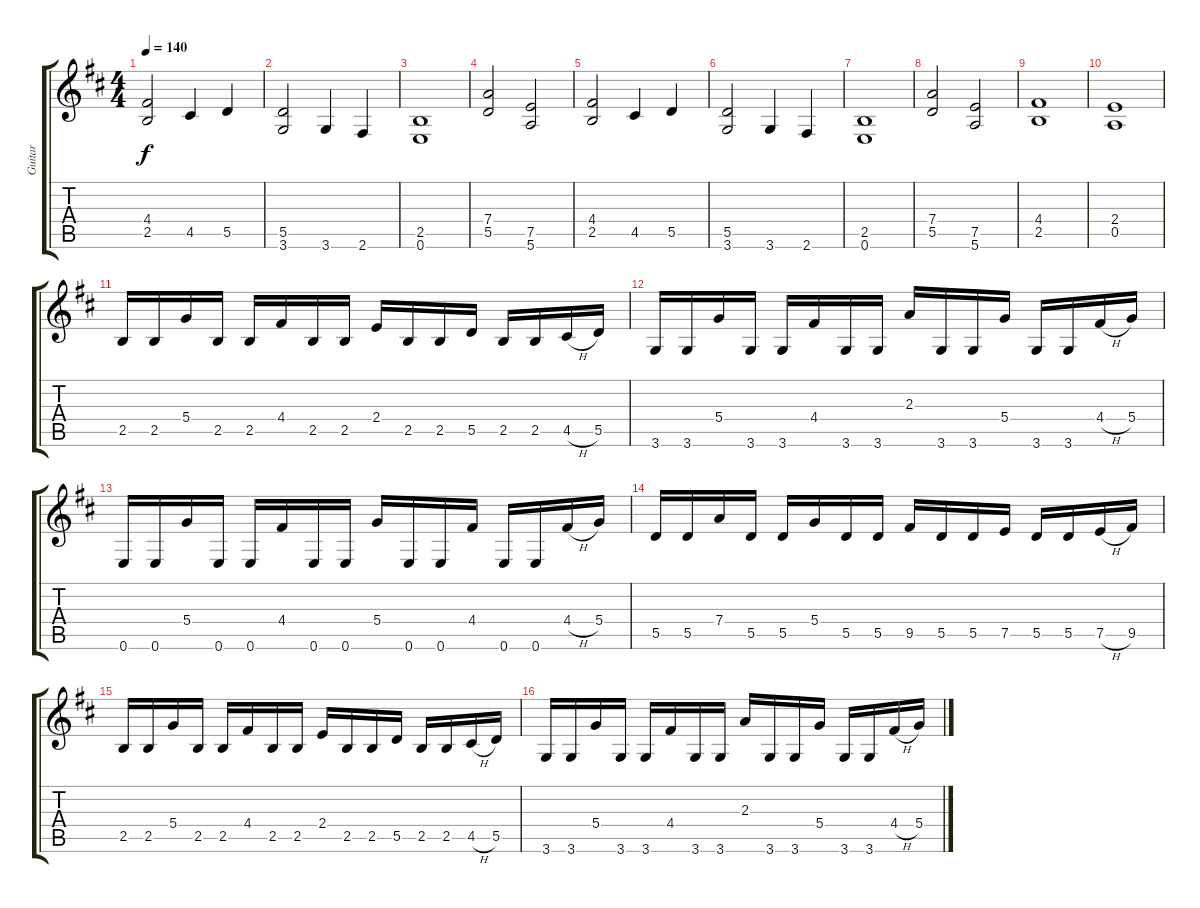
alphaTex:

\track ("Guitar" "Guitar") {instrument overdrivenguitar}
\staff {score tabs}
\tuning (E4 B3 G3 D3 A2 E2) {hide}
\ts (4 4)
\tempo 140
\clef g2
\ks bminor
(4.4 2.5).2{dy f instrument overdrivenguitar} 4.5.4 5.5.4 |
(5.5 3.6).2 3.6.4 2.6.4 |
(2.5 0.6).1 |
(7.4 5.5).2 (7.5 5.6).2 |
(4.4 2.5).2 4.5.4 5.5.4 |
(5.5 3.6).2 3.6.4 2.6.4 |
(2.5 0.6).1 |
(7.4 5.5).2 (7.5 5.6).2 |
(4.4 2.5).1 |
(2.4 0.5).1 |
2.5.16 2.5.16 5.4.16 2.5.16 2.5.16 4.4.16 2.5.16 2.5.16 2.4.16 2.5.16 2.5.16 5.5.16 2.5.16 2.5.16 4.5{h}.16 5.5.16 |
3.6.16 3.6.16 5.4.16 3.6.16 3.6.16 4.4.16 3.6.16 3.6.16 2.3.16 3.6.16 3.6.16 5.4.16 3.6.16 3.6.16 4.4{h}.16 5.4.16 |
0.6.16 0.6.16 5.4.16 0.6.16 0.6.16 4.4.16 0.6.16 0.6.16 5.4.16 0.6.16 0.6.16 4.4.16 0.6.16 0.6.16 4.4{h}.16 5.4.16 |
5.5.16 5.5.16 7.4.16 5.5.16 5.5.16 5.4.16 5.5.16 5.5.16 9.5.16 5.5.16 5.5.16 7.5.16 5.5.16 5.5.16 7.5{h}.16 9.5.16 |
2.5.16 2.5.16 5.4.16 2.5.16 2.5.16 4.4.16 2.5.16 2.5.16 2.4.16 2.5.16 2.5.16 5.5.16 2.5.16 2.5.16 4.5{h}.16 5.5.16 |
3.6.16 3.6.16 5.4.16 3.6.16 3.6.16 4.4.16 3.6.16 3.6.16 2.3.16 3.6.16 3.6.16 5.4.16 3.6.16 3.6.16 4.4{h}.16 5.4.16
